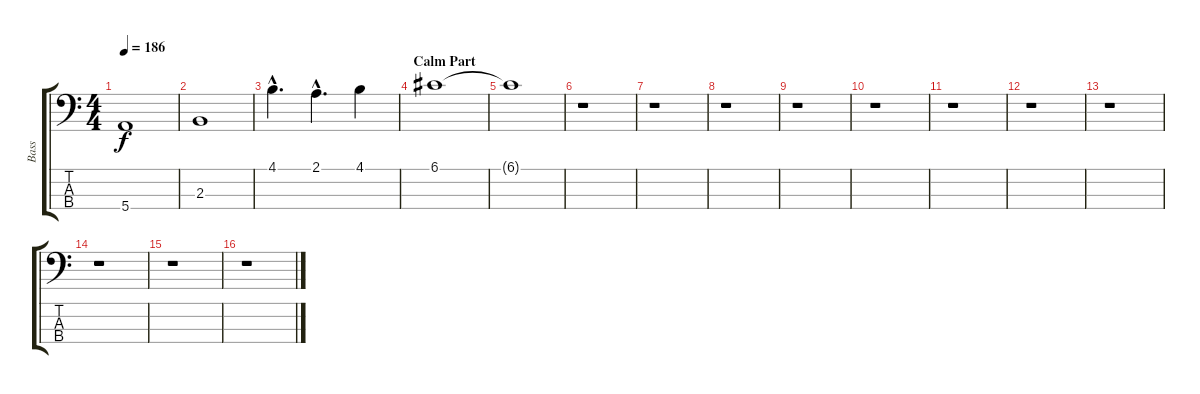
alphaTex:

\track ("Bass" "Bass") {instrument electricbassfinger}
\staff {score tabs}
\tuning (G2 D2 A1 E1) {hide}
\ts (4 4)
\tempo 186
\clef f4
\ks c
5.4.1{dy f} |
2.3.1 |
4.1{hac}.4{d} 2.1{hac}.4{d} 4.1.4 |
\section ("" "Calm Part")
6.1.1{volume 0} |
6.1{t}.1 |
r.1 |
r.1 |
r.1 |
r.1 |
r.1 |
r.1 |
\section ("" "")
r.1 |
r.1 |
r.1 |
r.1 |
r.1
